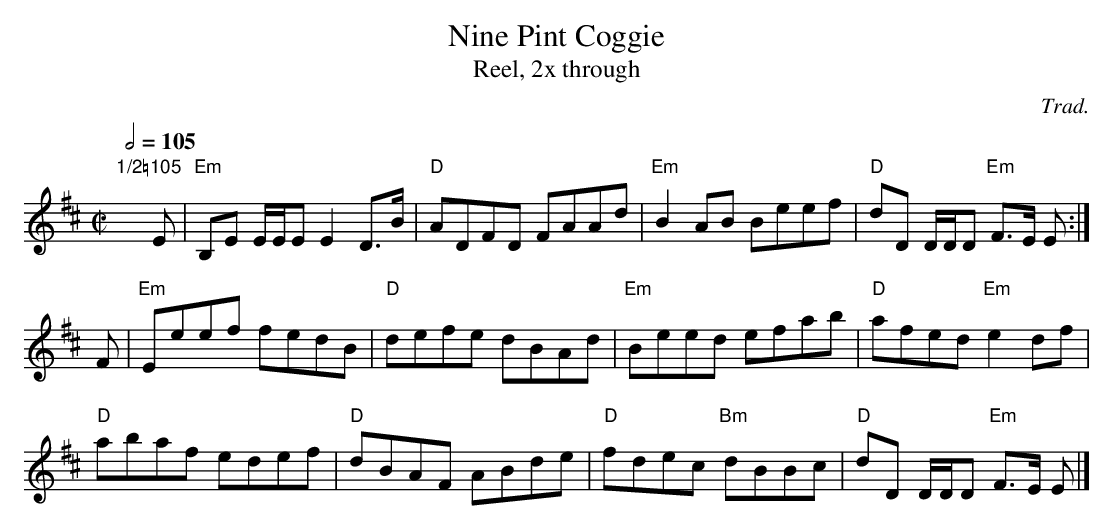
X:1
T:Nine Pint Coggie
T:Reel, 2x through
C:Trad.
M:C|
L:1/8
Q:1/2=105
K:Edor
"1/2=105"yyE|"Em"B,E E/E/E E2 D>B|"D"ADFD FAAd|"Em"B2 AB Beef|"D"dD D/D/D "Em"F>E E:|
F|"Em"Eeef fedB|"D"defe dBAd|"Em"Beed efab|"D"afed "Em"e2 df|
"D"abaf edef|"D"dBAF ABde|"D"fdec "Bm"dBBc|"D"dD D/D/D "Em"F>E E|]
